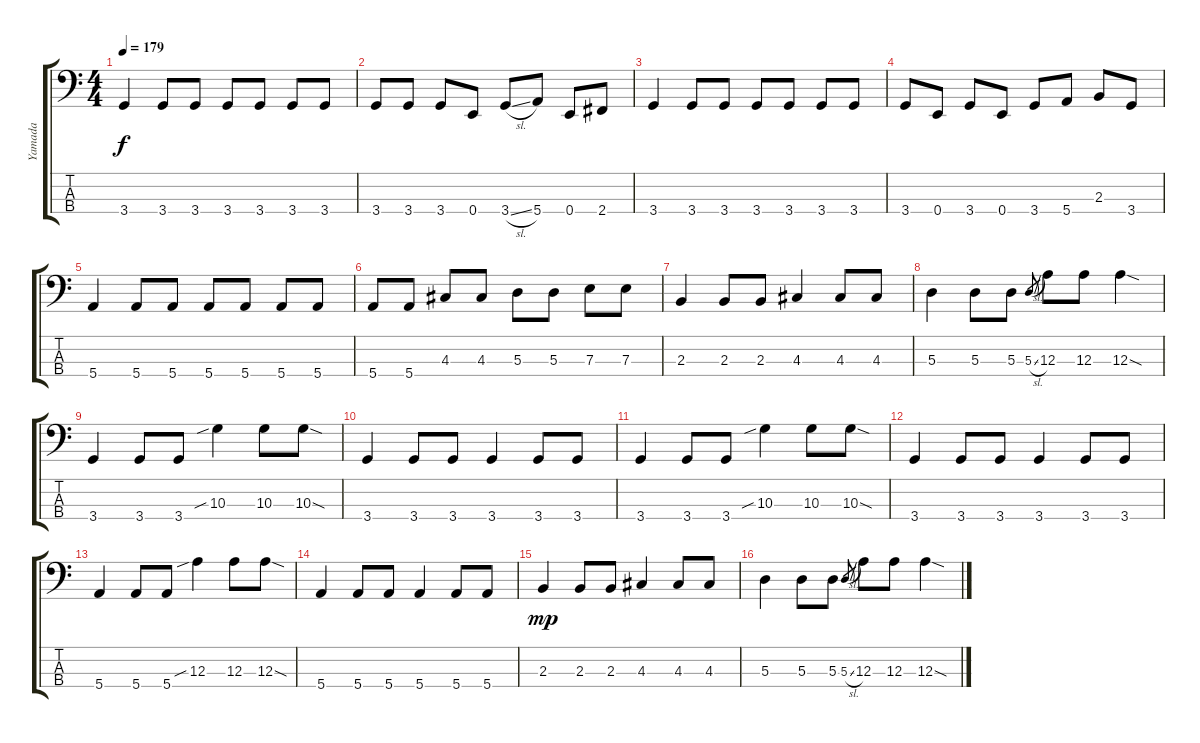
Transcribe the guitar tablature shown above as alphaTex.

\track ("Yamada" "Yamada") {instrument electricbasspick}
\staff {score tabs}
\tuning (G2 D2 A1 E1) {hide}
\ts (4 4)
\tempo 179
\clef f4
\ks c
3.4.4{dy f} 3.4.8 3.4.8 3.4.8 3.4.8 3.4.8 3.4.8 |
3.4.8 3.4.8 3.4.8 0.4.8 3.4{sl}.8 5.4.8 0.4.8 2.4.8 |
3.4.4 3.4.8 3.4.8 3.4.8 3.4.8 3.4.8 3.4.8 |
3.4.8 0.4.8 3.4.8 0.4.8 3.4.8 5.4.8 2.3.8 3.4.8 |
5.4.4 5.4.8 5.4.8 5.4.8 5.4.8 5.4.8 5.4.8 |
5.4.8 5.4.8 4.3.8 4.3.8 5.3.8 5.3.8 7.3.8 7.3.8 |
2.3.4 2.3.8 2.3.8 4.3.4 4.3.8 4.3.8 |
5.3.4 5.3.8 5.3.8 5.3{sl}.8{gr} 12.3.8 12.3.8 12.3{sod}.4 |
3.4.4 3.4.8 3.4.8 10.3{sib}.4 10.3.8 10.3{sod}.8 |
3.4.4 3.4.8 3.4.8 3.4.4 3.4.8 3.4.8 |
3.4.4 3.4.8 3.4.8 10.3{sib}.4 10.3.8 10.3{sod}.8 |
3.4.4 3.4.8 3.4.8 3.4.4 3.4.8 3.4.8 |
5.4.4 5.4.8 5.4.8 12.3{sib}.4 12.3.8 12.3{sod}.8 |
5.4.4 5.4.8 5.4.8 5.4.4 5.4.8 5.4.8 |
2.3.4{dy mp} 2.3.8 2.3.8 4.3.4 4.3.8 4.3.8 |
5.3.4 5.3.8 5.3.8 5.3{sl}.8{gr} 12.3.8 12.3.8 12.3{sod}.4
